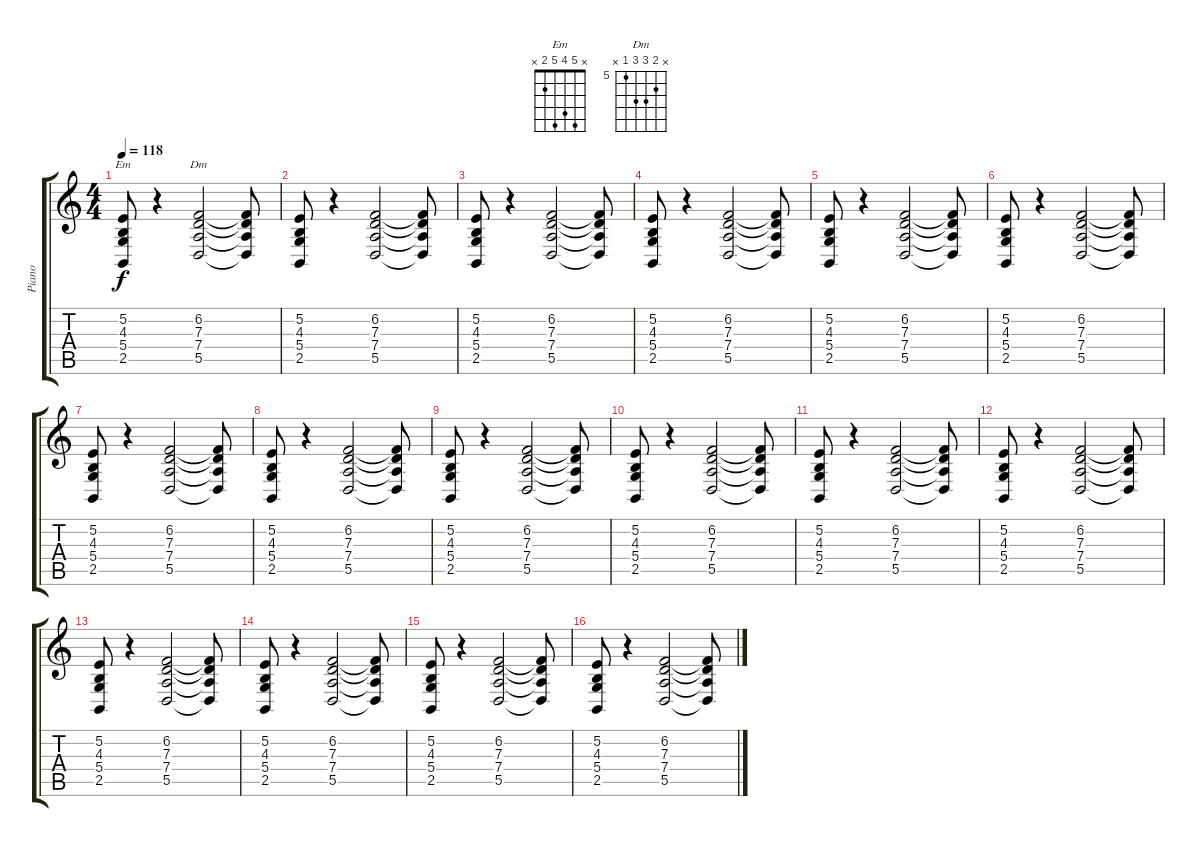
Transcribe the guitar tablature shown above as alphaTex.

\track ("Piano" "Piano") {instrument acousticgrandpiano}
\staff {score tabs}
\tuning (E4 B3 G3 D3 A2 E2) {hide}
\chord ("Em" x 5 4 5 2 x)
\chord ("Dm" x 6 7 7 5 x) {firstfret 5}
\ts (4 4)
\tempo 118
\clef g2
\ks c
(5.2 4.3 5.4 2.5).8{ch "Em" dy f} r.4 (6.2 7.3 7.4 5.5).2{ch "Dm"} (6.2{t} 7.3{t} 7.4{t} 5.5{t}).8 |
(5.2 4.3 5.4 2.5).8 r.4 (6.2 7.3 7.4 5.5).2 (6.2{t} 7.3{t} 7.4{t} 5.5{t}).8 |
(5.2 4.3 5.4 2.5).8 r.4 (6.2 7.3 7.4 5.5).2 (6.2{t} 7.3{t} 7.4{t} 5.5{t}).8 |
(5.2 4.3 5.4 2.5).8 r.4 (6.2 7.3 7.4 5.5).2 (6.2{t} 7.3{t} 7.4{t} 5.5{t}).8 |
(5.2 4.3 5.4 2.5).8 r.4 (6.2 7.3 7.4 5.5).2 (6.2{t} 7.3{t} 7.4{t} 5.5{t}).8 |
(5.2 4.3 5.4 2.5).8 r.4 (6.2 7.3 7.4 5.5).2 (6.2{t} 7.3{t} 7.4{t} 5.5{t}).8 |
(5.2 4.3 5.4 2.5).8 r.4 (6.2 7.3 7.4 5.5).2 (6.2{t} 7.3{t} 7.4{t} 5.5{t}).8 |
(5.2 4.3 5.4 2.5).8 r.4 (6.2 7.3 7.4 5.5).2 (6.2{t} 7.3{t} 7.4{t} 5.5{t}).8 |
(5.2 4.3 5.4 2.5).8 r.4 (6.2 7.3 7.4 5.5).2 (6.2{t} 7.3{t} 7.4{t} 5.5{t}).8 |
(5.2 4.3 5.4 2.5).8 r.4 (6.2 7.3 7.4 5.5).2 (6.2{t} 7.3{t} 7.4{t} 5.5{t}).8 |
(5.2 4.3 5.4 2.5).8 r.4 (6.2 7.3 7.4 5.5).2 (6.2{t} 7.3{t} 7.4{t} 5.5{t}).8 |
(5.2 4.3 5.4 2.5).8 r.4 (6.2 7.3 7.4 5.5).2 (6.2{t} 7.3{t} 7.4{t} 5.5{t}).8 |
(5.2 4.3 5.4 2.5).8 r.4 (6.2 7.3 7.4 5.5).2 (6.2{t} 7.3{t} 7.4{t} 5.5{t}).8 |
(5.2 4.3 5.4 2.5).8 r.4 (6.2 7.3 7.4 5.5).2 (6.2{t} 7.3{t} 7.4{t} 5.5{t}).8 |
(5.2 4.3 5.4 2.5).8 r.4 (6.2 7.3 7.4 5.5).2 (6.2{t} 7.3{t} 7.4{t} 5.5{t}).8 |
(5.2 4.3 5.4 2.5).8 r.4 (6.2 7.3 7.4 5.5).2 (6.2{t} 7.3{t} 7.4{t} 5.5{t}).8
